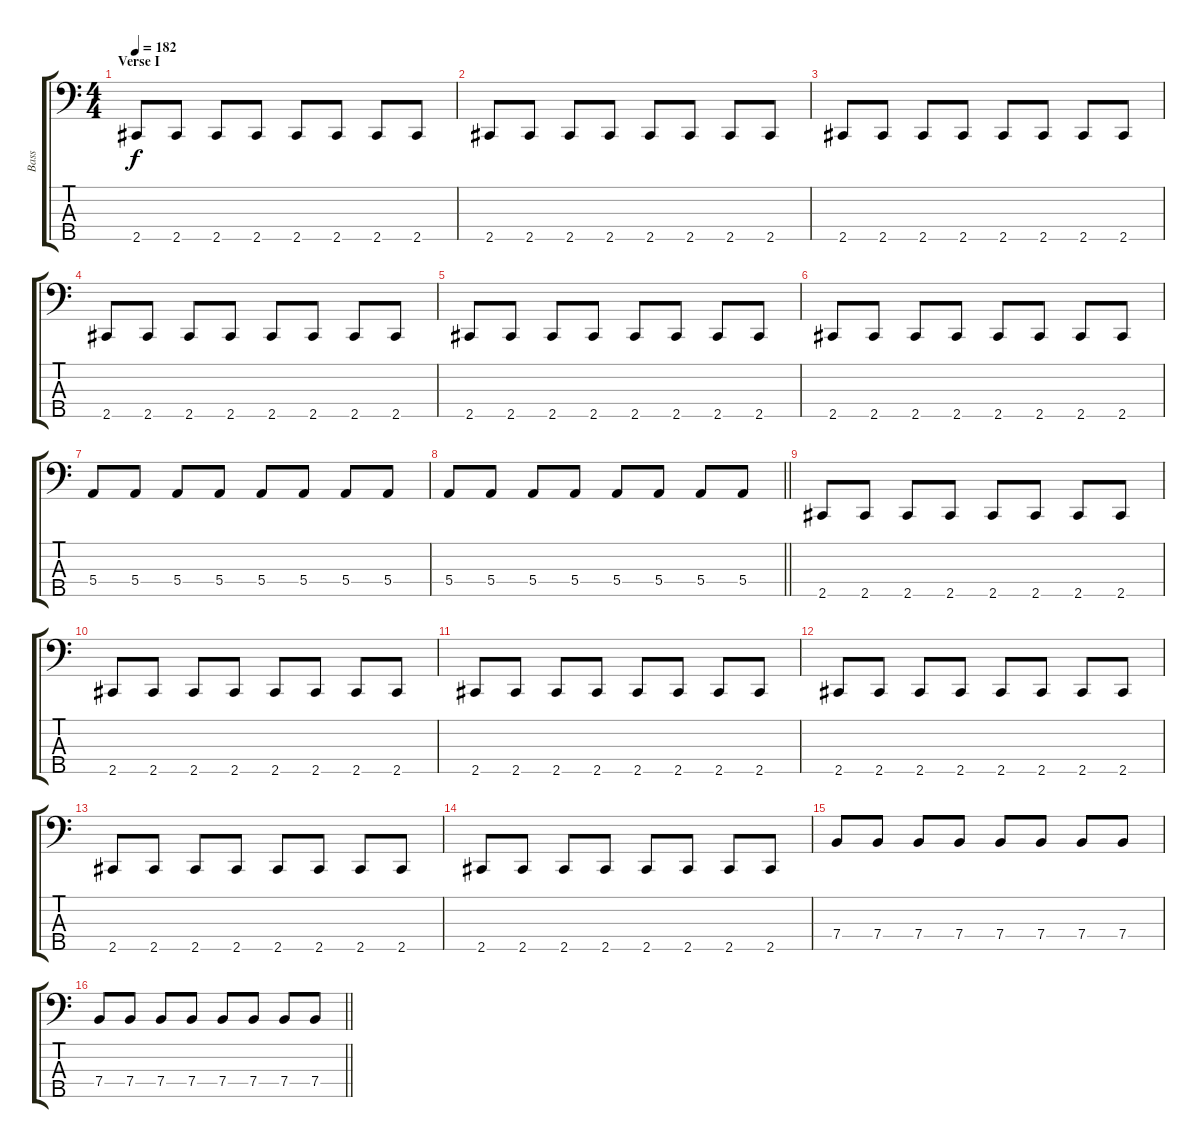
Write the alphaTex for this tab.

\track ("Bass" "Bass") {instrument electricbassfinger}
\staff {score tabs}
\tuning (G2 D2 A1 E1 B0) {hide}
\ts (4 4)
\section ("" "Verse I")
\tempo 182
\clef f4
\ks c
2.5.8{dy f} 2.5.8 2.5.8 2.5.8 2.5.8 2.5.8 2.5.8 2.5.8 |
2.5.8 2.5.8 2.5.8 2.5.8 2.5.8 2.5.8 2.5.8 2.5.8 |
2.5.8 2.5.8 2.5.8 2.5.8 2.5.8 2.5.8 2.5.8 2.5.8 |
2.5.8 2.5.8 2.5.8 2.5.8 2.5.8 2.5.8 2.5.8 2.5.8 |
2.5.8 2.5.8 2.5.8 2.5.8 2.5.8 2.5.8 2.5.8 2.5.8 |
2.5.8 2.5.8 2.5.8 2.5.8 2.5.8 2.5.8 2.5.8 2.5.8 |
5.4.8 5.4.8 5.4.8 5.4.8 5.4.8 5.4.8 5.4.8 5.4.8 |
\barLineRight lightlight
5.4.8 5.4.8 5.4.8 5.4.8 5.4.8 5.4.8 5.4.8 5.4.8 |
\section ("" "")
2.5.8 2.5.8 2.5.8 2.5.8 2.5.8 2.5.8 2.5.8 2.5.8 |
2.5.8 2.5.8 2.5.8 2.5.8 2.5.8 2.5.8 2.5.8 2.5.8 |
2.5.8 2.5.8 2.5.8 2.5.8 2.5.8 2.5.8 2.5.8 2.5.8 |
2.5.8 2.5.8 2.5.8 2.5.8 2.5.8 2.5.8 2.5.8 2.5.8 |
2.5.8 2.5.8 2.5.8 2.5.8 2.5.8 2.5.8 2.5.8 2.5.8 |
2.5.8 2.5.8 2.5.8 2.5.8 2.5.8 2.5.8 2.5.8 2.5.8 |
7.4.8 7.4.8 7.4.8 7.4.8 7.4.8 7.4.8 7.4.8 7.4.8 |
\barLineRight lightlight
7.4.8 7.4.8 7.4.8 7.4.8 7.4.8 7.4.8 7.4.8 7.4.8
